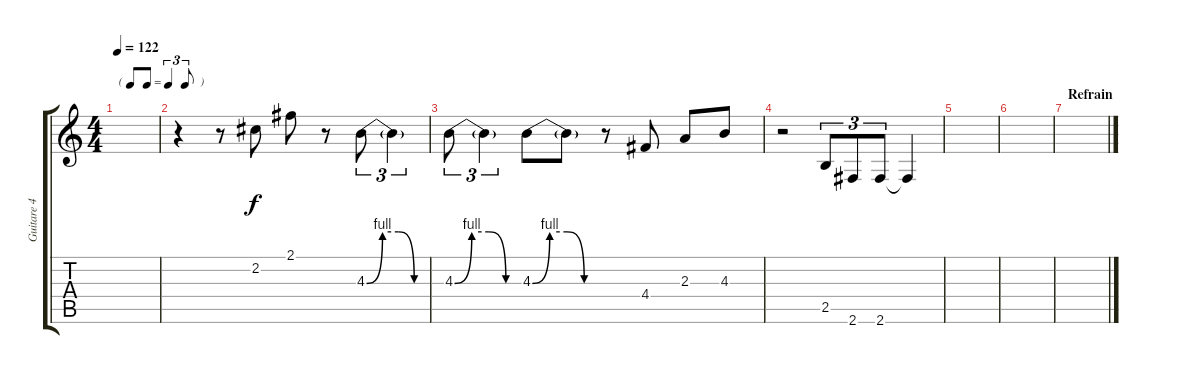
\track ("Guitare 4" "Guitare 4") {instrument electricguitarclean}
\staff {score tabs}
\tuning (E4 B3 G3 D3 A2 E2) {hide}
\ts (4 4)
\tf triplet8th
\tempo 122
\clef g2
\ks c
|
r.4 r.8 2.2.8 2.1.8 r.8 4.3{be (custom 0 0 15 4 30 4 45 0 60 0)}.8{tu (3 2)} 4.3{t}.4{tu (3 2)} |
4.3{be (custom 0 0 15 4 30 4 45 0 60 0)}.8{tu (3 2)} 4.3{t}.4{tu (3 2)} 4.3{be (custom 0 0 15 4 30 4 45 0 60 0)}.8 4.3{t}.8 r.8 4.4.8 2.3.8 4.3.8 |
r.2 2.5.8{tu (3 2)} 2.6.8{tu (3 2)} 2.6.8{tu (3 2)} 2.6{t}.4 |
|
|
\section ("" "Refrain")
